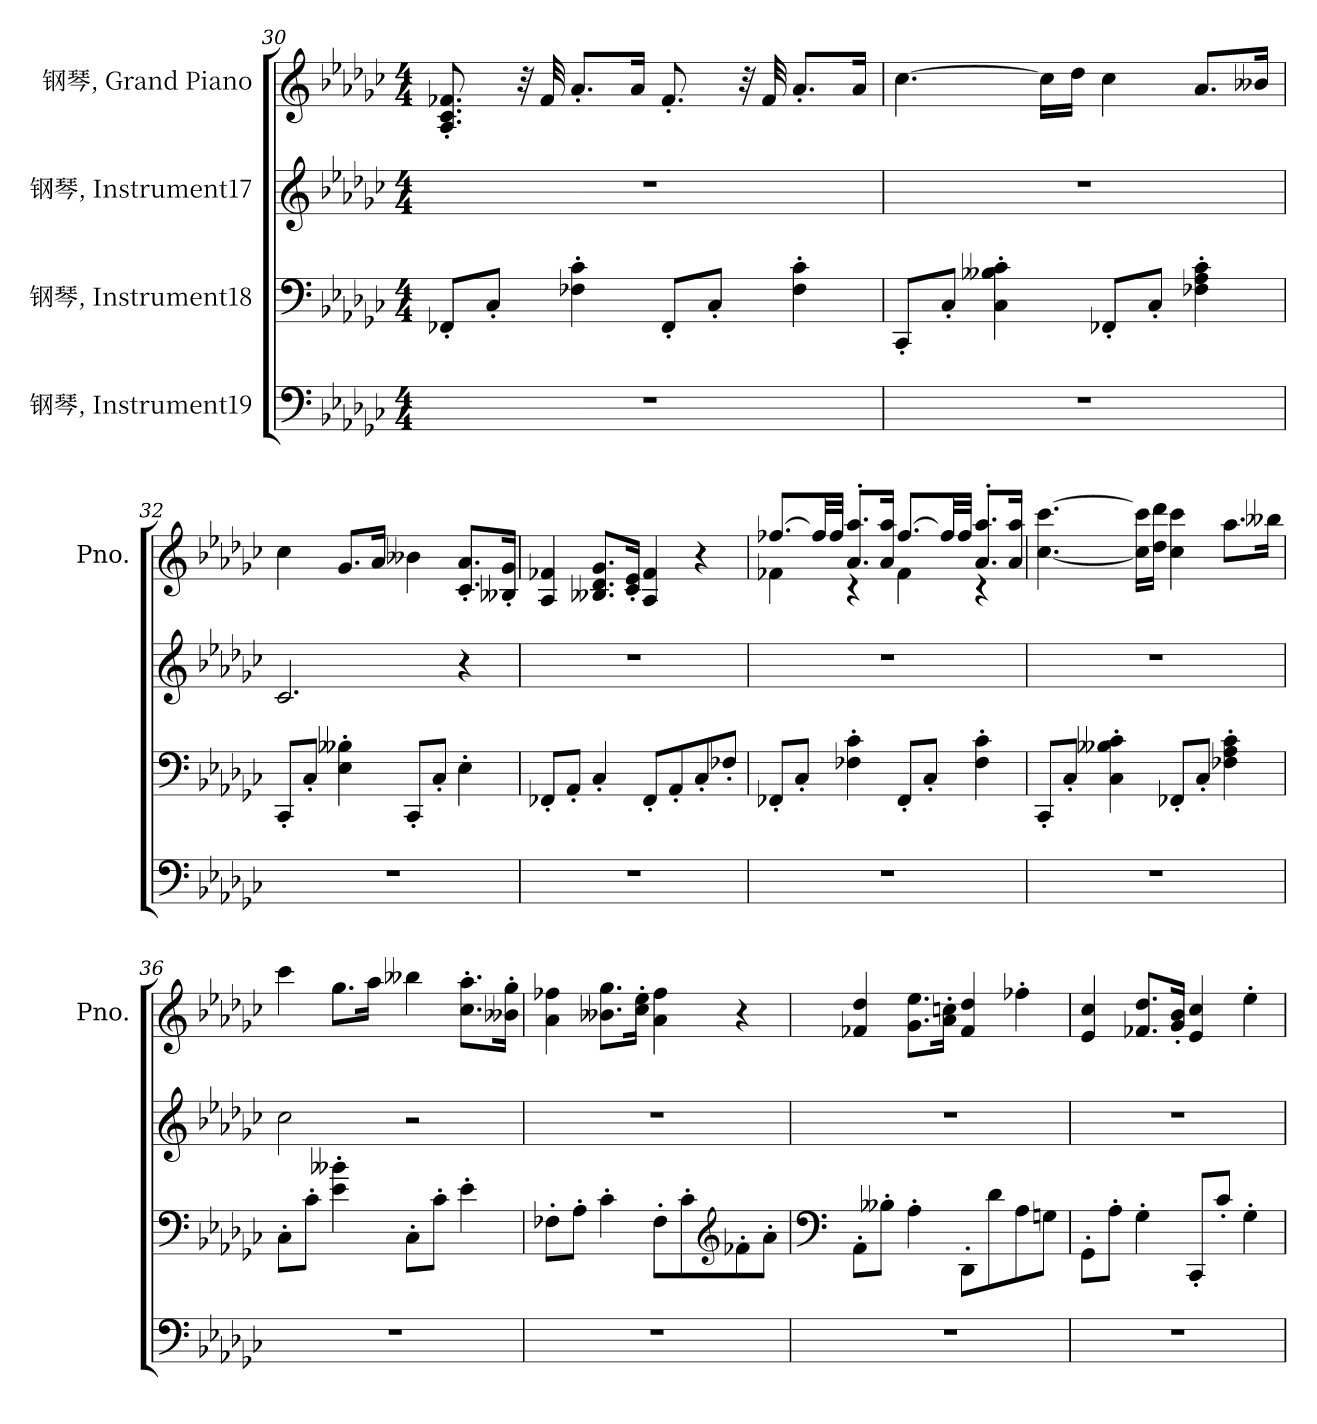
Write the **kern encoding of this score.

**kern	**kern	**kern	**kern
*part4	*part3	*part2	*part1
*staff4	*staff3	*staff2	*staff1
*I"钢琴, Instrument19	*I"钢琴, Instrument18	*I"钢琴, Instrument17	*I"钢琴, Grand Piano
*	*	*	*I'Pno.
*clefF4	*clefF4	*clefG2	*clefG2
*k[b-e-a-d-g-c-]	*k[b-e-a-d-g-c-]	*k[b-e-a-d-g-c-]	*k[b-e-a-d-g-c-]
*M4/4	*M4/4	*M4/4	*M4/4
*MM120	*MM120	*MM120	*MM120
=30	=30	=30	=30
1r	8FF-X'/L	1r	8.A-/' 8.c-/' 8.f-X/'
.	8C-'/J	.	.
.	.	.	32r
.	.	.	32f-/
.	4F-X\' 4c-\'	.	8.a-'/L
.	.	.	16a-/Jk
.	8FF-'/L	.	8.f-'/
.	8C-'/J	.	.
.	.	.	32r
.	.	.	32f-/
.	4F-\' 4c-\'	.	8.a-'/L
.	.	.	16a-/Jk
=31	=31	=31	=31
1r	8CC-'/L	1r	[4.cc-\
.	8C-'/J	.	.
.	4C-\' 4B--X\' 4c-\'	.	.
.	.	.	16cc-\LL]
.	.	.	16dd-\JJ
.	8FF-X'/L	.	4cc-\
.	8C-'/J	.	.
.	4F-X\' 4A-\' 4c-\'	.	8.a-/L
.	.	.	16b--X/Jk
!!LO:PB:g=z
=32	=32	=32	=32
1r	8CC-'/L	2.c-/	4cc-\
.	8C-'/J	.	.
.	4E-\' 4B--X\'	.	8.g-/L
.	.	.	16a-/Jk
.	8CC-'/L	.	4b--X\
.	8C-'/J	.	.
.	4E-'\	4r	8.c-/' 8.a-/'L
.	.	.	16B--X/' 16g-/'Jk
=33	=33	=33	=33
1r	8FF-X'/L	1r	4A-/ 4f-X/
.	8AA-'/J	.	.
.	4C-'/	.	8.B--X/ 8.d-/ 8.g-/L
.	.	.	16c-/' 16e-/'Jk
.	8FF-'/L	.	4A-/ 4f-/
.	8AA-'/	.	.
.	8C-'/	.	4r
.	8F-X'/J	.	.
=34	=34	=34	=34
*	*	*	*^
1r	8FF-X'/L	1r	[8.ff-X/L	4f-X\
.	8C-'/J	.	.	.
.	.	.	32ff-/LL]	.
.	.	.	32ff-/JJJ	.
.	4F-X\' 4c-\'	.	8.a-/' 8.aa-/'L	4r
.	.	.	16a-/ 16aa-/Jk	.
.	8FF-'/L	.	[8.ff-/L	4f-\
.	8C-'/J	.	.	.
.	.	.	32ff-/LL]	.
.	.	.	32ff-/JJJ	.
.	4F-\' 4c-\'	.	8.a-/' 8.aa-/'L	4r
.	.	.	16a-/ 16aa-/Jk	.
*	*	*	*v	*v
!!LO:LB:g=z
=35	=35	=35	=35
1r	8CC-'/L	1r	[4.cc-\ [4.ccc-\
.	8C-'/J	.	.
.	4C-\' 4B--X\' 4c-\'	.	.
.	.	.	16cc-\] 16ccc-\]LL
.	.	.	16dd-\ 16ddd-\JJ
.	8FF-X'/L	.	4cc-\ 4ccc-\
.	8C-'/J	.	.
.	4F-X\' 4A-\' 4c-\'	.	8.aa-\L
.	.	.	16bb--X\Jk
=36	=36	=36	=36
1r	8C-'\L	2cc-\	4ccc-\
.	8c-'\J	.	.
.	4e-\' 4b--X\'	.	8.gg-\L
.	.	.	16aa-\Jk
.	8C-'\L	2r	4bb--X\
.	8c-'\J	.	.
.	4e-'\	.	8.cc-\' 8.aa-\'L
.	.	.	16b--X\' 16gg-\'Jk
=37	=37	=37	=37
1r	8F-X'\L	1r	4a-\ 4ff-X\
.	8A-'\J	.	.
.	4c-'\	.	8.b--X\ 8.gg-\L
.	.	.	16cc-\' 16ee-\'Jk
.	8F-'\L	.	4a-\ 4ff-\
.	8c-'\	.	.
*	*clefG2	*	*
.	8f-X'\	.	4r
.	8a-'\J	.	.
!!LO:LB:g=z
=38	=38	=38	=38
*	*clefF4	*	*
1r	8AA-'\L	1r	4f-X/ 4dd-/
.	8B--X'\J	.	.
.	4A-'\	.	8.g-\ 8.ee-\L
.	.	.	16a-\' 16ccn\'Jk
.	8DD-'\L	.	4f-/ 4dd-/
.	8d-\	.	.
.	8A-\	.	4ff-X'\
.	8Gn\J	.	.
=39	=39	=39	=39
1r	8GG-'\L	1r	4e-/ 4cc-/
.	8A-'\J	.	.
.	4G-'\	.	8.f-X/ 8.dd-/L
.	.	.	16g-/' 16b-/'Jk
.	8CC-'/L	.	4e-/ 4cc-/
.	8c-'/J	.	.
.	4G-'\	.	4ee-'\
=	=	=	=
*-	*-	*-	*-
